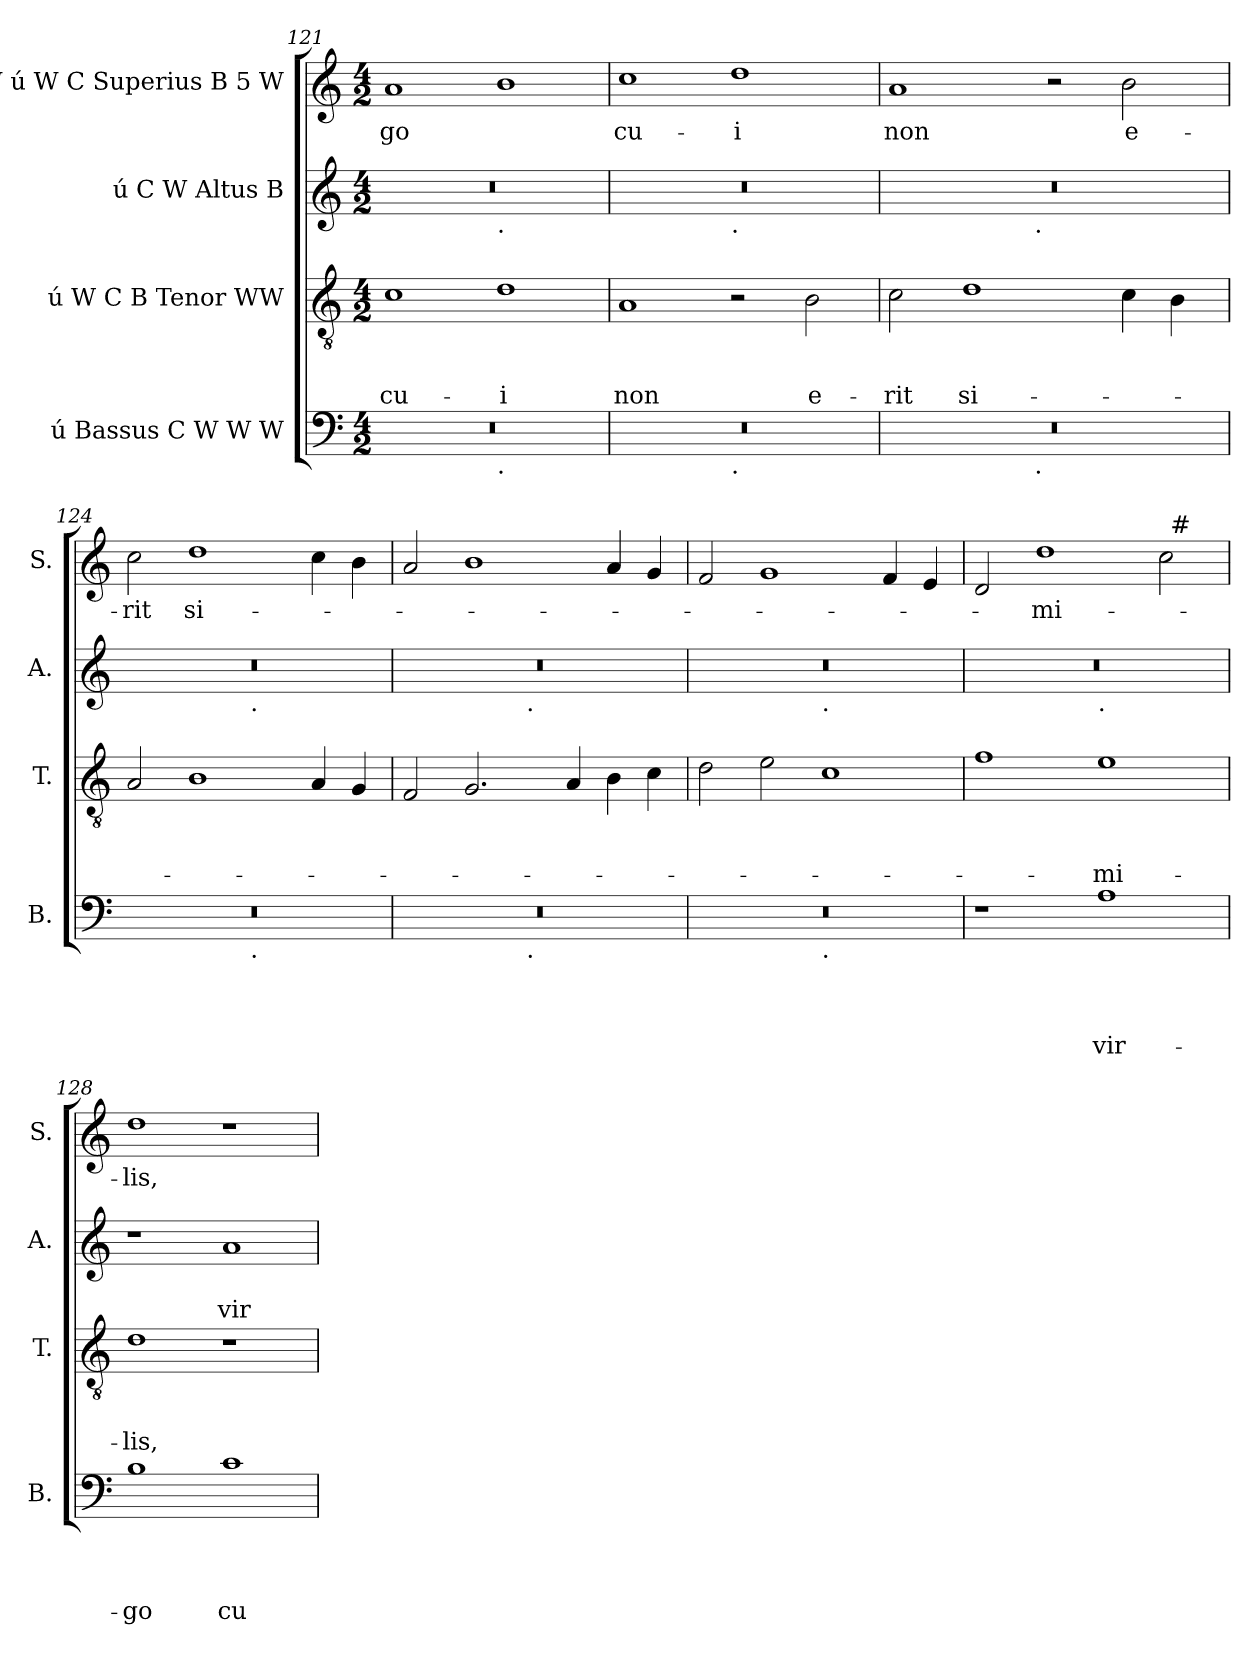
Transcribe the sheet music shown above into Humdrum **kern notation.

**kern	**text	**text	**text	**text	**kern	**text	**text	**text	**kern	**text	**text	**kern	**text
*part4	*part4	*part4	*part4	*part4	*part3	*part3	*part3	*part3	*part2	*part2	*part2	*part1	*part1
*staff4	*staff4	*staff4	*staff4	*staff4	*staff3	*staff3	*staff3	*staff3	*staff2	*staff2	*staff2	*staff1	*staff1
*I"ú Bassus C W W W	*	*	*	*	*I"ú W C B Tenor WW	*	*	*	*I"ú C W Altus B	*	*	*I"W ú W C Superius B 5 W	*
*I'B.	*	*	*	*	*I'T.	*	*	*	*I'A.	*	*	*I'S.	*
*clefF4	*	*	*	*	*clefGv2	*	*	*	*clefG2	*	*	*clefG2	*
*k[]	*	*	*	*	*k[]	*	*	*	*k[]	*	*	*k[]	*
*C:	*	*	*	*	*C:	*	*	*	*C:	*	*	*C:	*
*M4/2	*	*	*	*	*M4/2	*	*	*	*M4/2	*	*	*M4/2	*
=121	=121	=121	=121	=121	=121	=121	=121	=121	=121	=121	=121	=121	=121
!	!	!	!	!	!	!	!	!LO:LY:b	!	!	!	!	!LO:LY:b
*^	*	*	*	*	*	*	*	*	*^	*	*	*	*
0r	1ryy	.	.	.	.	1c	.	.	cu-	0r	1ryy	.	.	1a	-go
!	!	!	!	!	!	!	!	!	!	!	!LO:TX:b:t=.	!	!	!	!
!	!LO:TX:b:t=.	!	!	!	!	!	!	!	!	!	!	!	!	!	!
!	!	!	!	!	!	!	!	!	!LO:LY:b:rj	!	!	!	!	!	!
.	1ryy	.	.	.	.	1d	.	.	-i	.	1ryy	.	.	1b	.
=122	=122	=122	=122	=122	=122	=122	=122	=122	=122	=122	=122	=122	=122	=122	=122
!	!	!	!	!	!	!	!	!	!LO:LY:b	!	!	!	!	!	!LO:LY:b
0r	1ryy	.	.	.	.	1A	.	.	non	0r	1ryy	.	.	1cc	cu-
!	!	!	!	!	!	!	!	!	!	!	!LO:TX:b:t=.	!	!	!	!
!	!LO:TX:b:t=.	!	!	!	!	!	!	!	!	!	!	!	!	!	!
!	!	!	!	!	!	!	!	!	!	!	!	!	!	!	!LO:LY:b:rj
.	1ryy	.	.	.	.	2r	.	.	.	.	1ryy	.	.	1dd	-i
!	!	!	!	!	!	!	!	!	!LO:LY:b	!	!	!	!	!	!
.	.	.	.	.	.	2B\	.	.	e-	.	.	.	.	.	.
=123	=123	=123	=123	=123	=123	=123	=123	=123	=123	=123	=123	=123	=123	=123	=123
!	!	!	!	!	!	!	!	!	!LO:LY:b	!	!	!	!	!	!LO:LY:b
0r	2ryy	.	.	.	.	2c\	.	.	-rit	0r	2ryy	.	.	1a	non
!	!	!	!	!	!	!	!	!	!LO:LY:b	!	!	!	!	!	!
.	4...ryy	.	.	.	.	1d	.	.	si-	.	4...ryy	.	.	.	.
!	!	!	!	!	!	!	!	!	!	!	!LO:TX:b:t=.	!	!	!	!
!	!LO:TX:b:t=.	!	!	!	!	!	!	!	!	!	!	!	!	!	!
.	1ryy	.	.	.	.	.	.	.	.	.	1ryy	.	.	.	.
.	.	.	.	.	.	.	.	.	.	.	.	.	.	2r	.
!	!	!	!	!	!	!	!	!	!	!	!	!	!	!	!LO:LY:b
.	.	.	.	.	.	4c\	.	.	.	.	.	.	.	2b\	e-
.	.	.	.	.	.	4B\	.	.	.	.	.	.	.	.	.
.	32ryy	.	.	.	.	.	.	.	.	.	32ryy	.	.	.	.
!!LO:LB:g=z
=124	=124	=124	=124	=124	=124	=124	=124	=124	=124	=124	=124	=124	=124	=124	=124
!	!	!	!	!	!	!	!	!	!	!	!	!	!	!	!LO:LY:b
0r	1ryy	.	.	.	.	2A/	.	.	.	0r	1ryy	.	.	2cc\	-rit
!	!	!	!	!	!	!	!	!	!	!	!	!	!	!	!LO:LY:b
.	.	.	.	.	.	1B	.	.	.	.	.	.	.	1dd	si-
!	!	!	!	!	!	!	!	!	!	!	!LO:TX:b:t=.	!	!	!	!
!	!LO:TX:b:t=.	!	!	!	!	!	!	!	!	!	!	!	!	!	!
.	1ryy	.	.	.	.	.	.	.	.	.	1ryy	.	.	.	.
.	.	.	.	.	.	4A/	.	.	.	.	.	.	.	4cc\	.
.	.	.	.	.	.	4G/	.	.	.	.	.	.	.	4b\	.
=125	=125	=125	=125	=125	=125	=125	=125	=125	=125	=125	=125	=125	=125	=125	=125
0r	1ryy	.	.	.	.	2F/	.	.	.	0r	1ryy	.	.	2a/	.
.	.	.	.	.	.	2.G/	.	.	.	.	.	.	.	1b	.
!	!	!	!	!	!	!	!	!	!	!	!LO:TX:b:t=.	!	!	!	!
!	!LO:TX:b:t=.	!	!	!	!	!	!	!	!	!	!	!	!	!	!
.	1ryy	.	.	.	.	.	.	.	.	.	1ryy	.	.	.	.
.	.	.	.	.	.	4A/	.	.	.	.	.	.	.	.	.
.	.	.	.	.	.	4B\	.	.	.	.	.	.	.	4a/	.
.	.	.	.	.	.	4c\	.	.	.	.	.	.	.	4g/	.
=126	=126	=126	=126	=126	=126	=126	=126	=126	=126	=126	=126	=126	=126	=126	=126
0r	1ryy	.	.	.	.	2d\	.	.	.	0r	1ryy	.	.	2f/	.
.	.	.	.	.	.	2e\	.	.	.	.	.	.	.	1g	.
!	!	!	!	!	!	!	!	!	!	!	!LO:TX:b:t=.	!	!	!	!
!	!LO:TX:b:t=.	!	!	!	!	!	!	!	!	!	!	!	!	!	!
.	1ryy	.	.	.	.	1c	.	.	.	.	1ryy	.	.	.	.
.	.	.	.	.	.	.	.	.	.	.	.	.	.	4f/	.
.	.	.	.	.	.	.	.	.	.	.	.	.	.	4e/	.
*v	*v	*	*	*	*	*	*	*	*	*	*	*	*	*	*
=127	=127	=127	=127	=127	=127	=127	=127	=127	=127	=127	=127	=127	=127	=127
*	*	*	*	*	*	*	*	*	*	*	*	*	*^	*
1r	.	.	.	.	1f	.	.	.	0r	1ryy	.	.	2d/	1ryy	.
!	!	!	!	!	!	!	!	!	!	!	!	!	!	!	!LO:LY:b
.	.	.	.	.	.	.	.	.	.	.	.	.	1dd	.	-mi-
!	!	!	!	!	!	!	!	!	!	!LO:TX:b:t=.	!	!	!	!	!
!	!	!	!	!LO:LY:b	!	!	!	!LO:LY:b	!	!	!	!	!	!	!
1A	.	.	.	vir-	1e	.	.	-mi-	.	1ryy	.	.	.	2ryy	.
.	.	.	.	.	.	.	.	.	.	.	.	.	2cc\	32ryy	.
!	!	!	!	!	!	!	!	!	!	!	!	!	!	!LO:TX:a:t=#	!
.	.	.	.	.	.	.	.	.	.	.	.	.	.	4...ryy	.
=128	=128	=128	=128	=128	=128	=128	=128	=128	=128	=128	=128	=128	=128	=128	=128
!	!	!	!	!LO:LY:b	!	!	!	!LO:LY:b	!	!	!	!	!	!	!LO:LY:b
*	*	*	*	*	*	*	*	*	*v	*v	*	*	*	*	*
*	*	*	*	*	*	*	*	*	*	*	*	*v	*v	*
1B	.	.	.	-go	1d	.	.	-lis,	1r	.	.	1dd	-lis,
!	!	!	!	!LO:LY:b	!	!	!	!	!	!	!LO:LY:b	!	!
1c	.	.	.	cu-	1r	.	.	.	1a	.	vir-	1r	.
=	=	=	=	=	=	=	=	=	=	=	=	=	=
*-	*-	*-	*-	*-	*-	*-	*-	*-	*-	*-	*-	*-	*-
